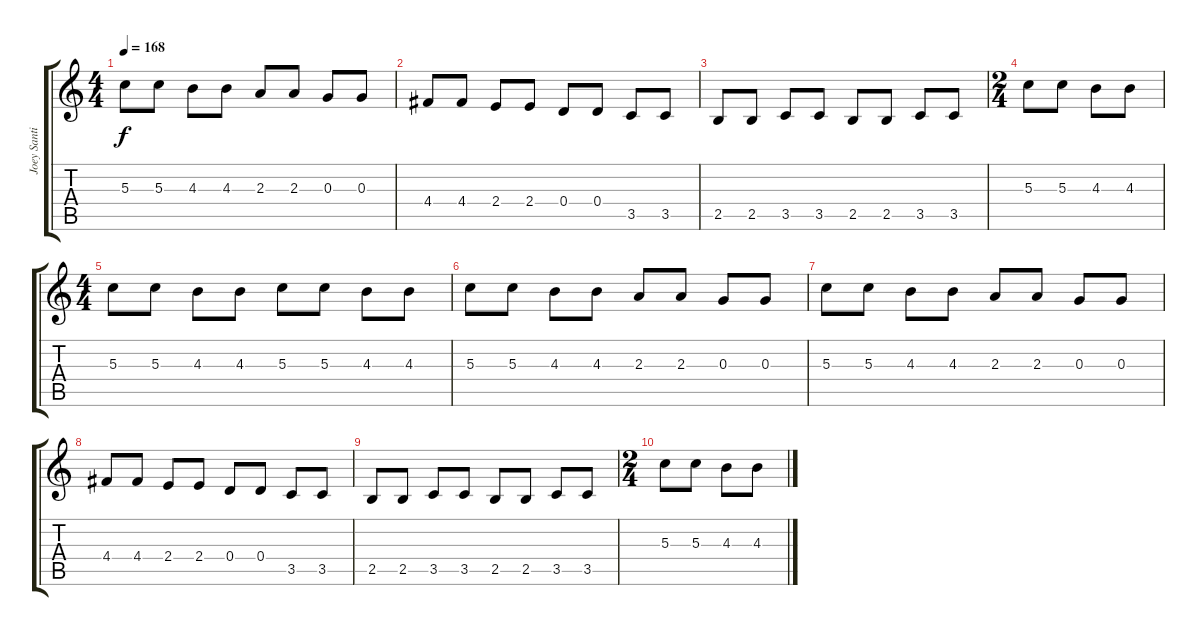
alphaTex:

\track ("Joey Santiago" "Joey Santi") {instrument overdrivenguitar}
\staff {score tabs}
\tuning (E4 B3 G3 D3 A2 E2) {hide}
\ts (4 4)
\tempo 168
\clef g2
\ks c
5.3.8{dy f} 5.3.8 4.3.8 4.3.8 2.3.8 2.3.8 0.3.8 0.3.8 |
4.4.8 4.4.8 2.4.8 2.4.8 0.4.8 0.4.8 3.5.8 3.5.8 |
2.5.8 2.5.8 3.5.8 3.5.8 2.5.8 2.5.8 3.5.8 3.5.8 |
\ts (2 4)
5.3.8 5.3.8 4.3.8 4.3.8 |
\ts (4 4)
5.3.8 5.3.8 4.3.8 4.3.8 5.3.8 5.3.8 4.3.8 4.3.8 |
5.3.8 5.3.8 4.3.8 4.3.8 2.3.8 2.3.8 0.3.8 0.3.8 |
5.3.8 5.3.8 4.3.8 4.3.8 2.3.8 2.3.8 0.3.8 0.3.8 |
4.4.8 4.4.8 2.4.8 2.4.8 0.4.8 0.4.8 3.5.8 3.5.8 |
2.5.8 2.5.8 3.5.8 3.5.8 2.5.8 2.5.8 3.5.8 3.5.8 |
\ts (2 4)
5.3.8 5.3.8 4.3.8 4.3.8
